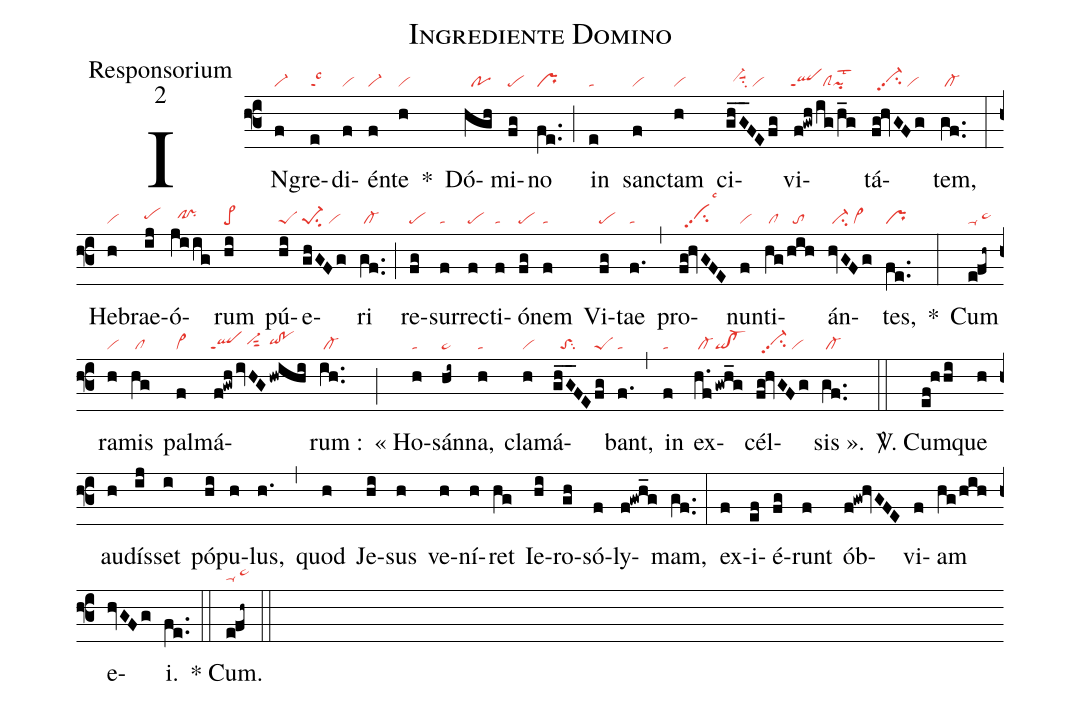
name:Ingrediente Domino;
office-part:Responsorium;
mode:2;
nabc-lines:1;
%%
(f3) IN(f|vi-)gre(e|talsc3)di(f|vi)én(f|vi-)te(h|vi) *()
Dó(hgh|//po)mi(fg|pe)no(fe..|pr) (;)
in(e|ta) san(f|vi)ctam(h|vi) ci(gh_G_FEfg|//vi-hhsuu1su2/vi)vi(f!gwh|`qlppt1|/ig/h_g|//clSpilst2)tá(fg!hvGFg|//vi-hhpp2su2/vi)tem,(gf..|/cl-) (:)
He(h|vi)brae(ij|pehh)ó(jiig|//clhh!prhh)rum(hi|pe>) pú(hi|peS)e(ghGFg|pe-1su2/vi)ri(gf..|/cl-) (;)
re(fg|pe)sur(f|ta)re(f|pe)cti(f|ta)ó(fg|pe)nem(f|ta) Vi(fg|pe)tae(f.|ta) (,)
pro(fg!hvGFE|//vihhpp2su2lsc3)nun(f|vi)ti(hg|/cl|/hih|//to)án(hvGFg|/ci-/vi>)tes,(fe..|pr) *(:)
Cum(e!fh~|ta-/pe~hh) ra(h|vi)mis(hg|/cl) pal(f|vi>)má(f!gwh|`qlppt1|!ivHG|///vi-hhsut2|hwihi|qihh!pohh)rum :(ih..|/cl-) (;)
« Ho(h|ta)sán(hi~|pe~)na,(h|ta) cla(h|vi)má(gh_G_FE|//toSsu2|fg|peS)bant,(f.|ta) (,)
in(f|ta) ex(h.f|/cl-|!gwh_g|qi!cl-)cél(fg!hvGFg|//vi-hhpp2su2/vi)sis ».(gf..|/cl-) (::)

<sp>V/</sp>. Cum(ef!hhi)que(h) au(h)dís(ij)set(i) pó(hi)pu(h)lus,(h.) (,)
quod(h) Je(hi)sus(h) ve(h)ní(h)ret(hg) Ie(hi)ro(gh)só(f)ly(f!gwh_g)mam,(gf..) (:)
ex(f)i(ef)é(fg)runt(f) ób(f!gw!hvGFE)vi(f)am(hg/hih) e(hvGFg)i.(fe..) (::)

* Cum.(e!fh~|ta-/pe~hh) (::)
